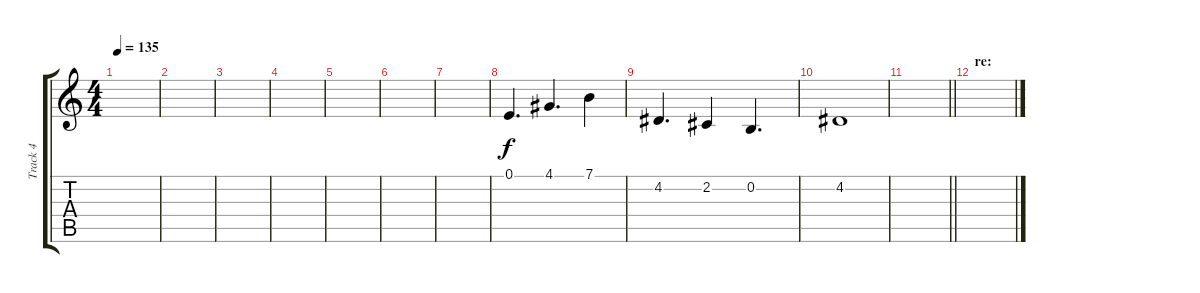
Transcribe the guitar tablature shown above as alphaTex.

\track ("Track 4" "Track 4") {instrument electricpiano2}
\staff {score tabs}
\tuning (E4 B3 G3 D3 A2 E2) {hide}
\ts (4 4)
\tempo 135
\clef g2
\ks c
|
|
|
|
|
|
|
0.1.4{d dy f} 4.1.4{d} 7.1.4 |
4.2.4{d} 2.2.4 0.2.4{d} |
4.2.1 |
\barLineRight lightlight
|
\section ("" "re:")
